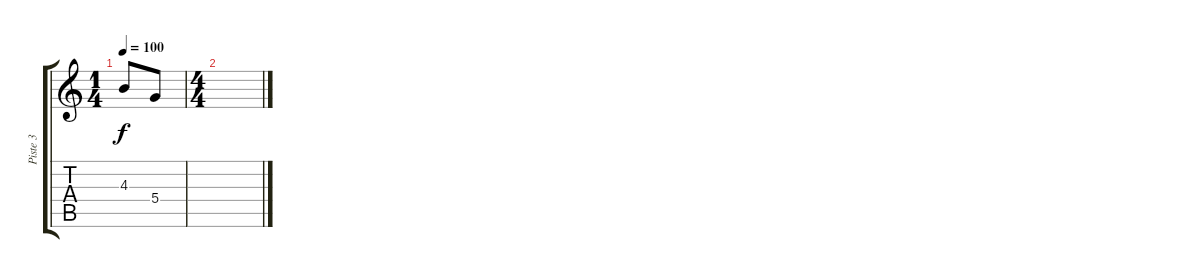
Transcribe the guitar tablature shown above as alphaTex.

\track ("Piste 3" "Piste 3") {instrument electricguitarclean}
\staff {score tabs}
\tuning (E4 B3 G3 D3 A2 E2) {hide}
\ts (1 4)
\tempo 100
\clef g2
\ks c
4.3.8{dy f} 5.4.8 |
\ts (4 4)
